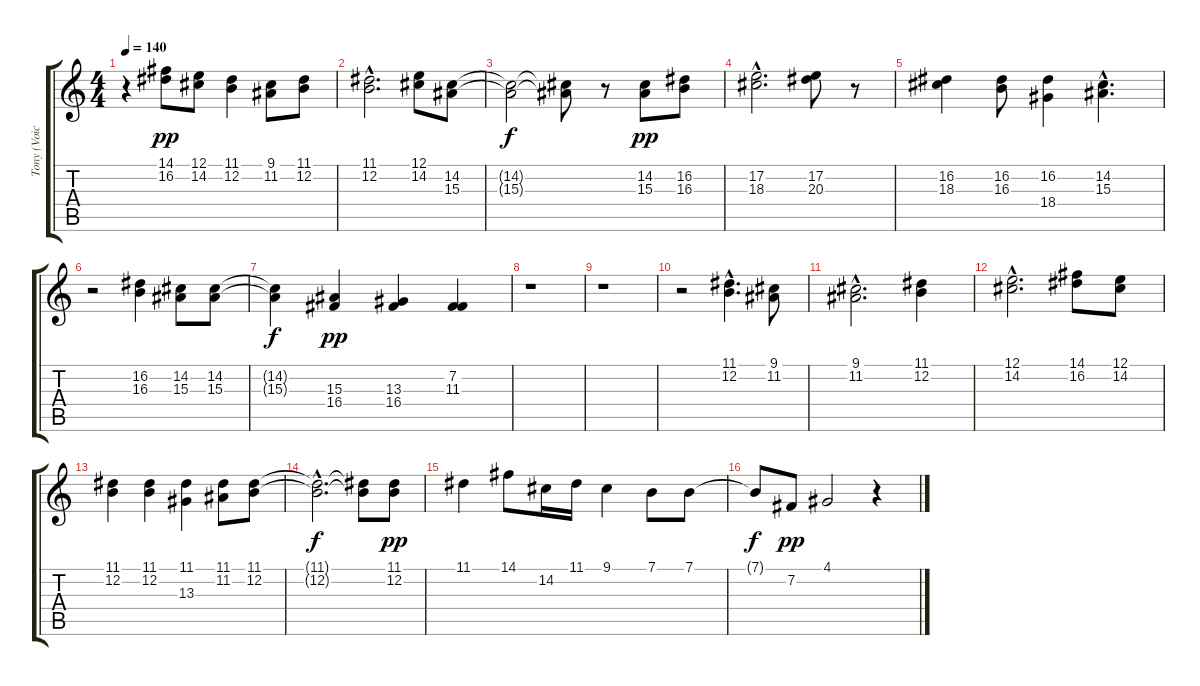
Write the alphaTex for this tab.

\track ("Tony (Voice)" "Tony (Voic") {instrument lead6voice}
\staff {score tabs}
\tuning (E4 B3 G3 D3 A2 E2) {hide}
\ts (4 4)
\tempo 140
\clef g2
\ks c
r.4{dy pp} (14.1 16.2).8 (12.1 14.2).8 (11.1 12.2).4 (9.1 11.2).8 (11.1 12.2).8 |
(11.1{hac} 12.2{hac}).2{d volume 11 instrument lead6voice} (12.1 14.2).8 (14.2 15.3).8 |
(14.2{t} 15.3{t}).2{dy f} (14.2{t} 15.3{t}).8 r.8 (14.2 15.3).8{dy pp} (16.2 16.3).8 |
(17.2{hac} 18.3{hac}).2{d} (17.2 20.3).8 r.8 |
(16.2 18.3).4 (16.2 16.3).8 (16.2 18.4).4 (14.2{hac} 15.3{hac}).4{d} |
r.2 (16.2 16.3).4 (14.2 15.3).8 (14.2 15.3).8 |
(14.2{t} 15.3{t}).4{dy f} (15.3 16.4).4{dy pp} (13.3 16.4).4 (7.2 11.3).4 |
r.1 |
r.1 |
r.2 (11.1{hac} 12.2{hac}).4{d volume 11 instrument lead6voice} (9.1 11.2).8 |
(9.1{hac} 11.2{hac}).2{d} (11.1 12.2).4 |
(12.1{hac} 14.2{hac}).2{d} (14.1 16.2).8 (12.1 14.2).8 |
(11.1 12.2).4 (11.1 12.2).4 (11.1 13.3).4 (11.1 11.2).8 (11.1 12.2).8 |
(11.1{hac t} 12.2{hac t}).2{d dy f} (11.1{t} 12.2{t}).8 (11.1 12.2).8{dy pp} |
11.1.4 14.1.8 14.2.16 11.1.16 9.1.4 7.1.8 7.1.8 |
7.1{t}.8{dy f} 7.2.8{dy pp} 4.1.2 r.4
